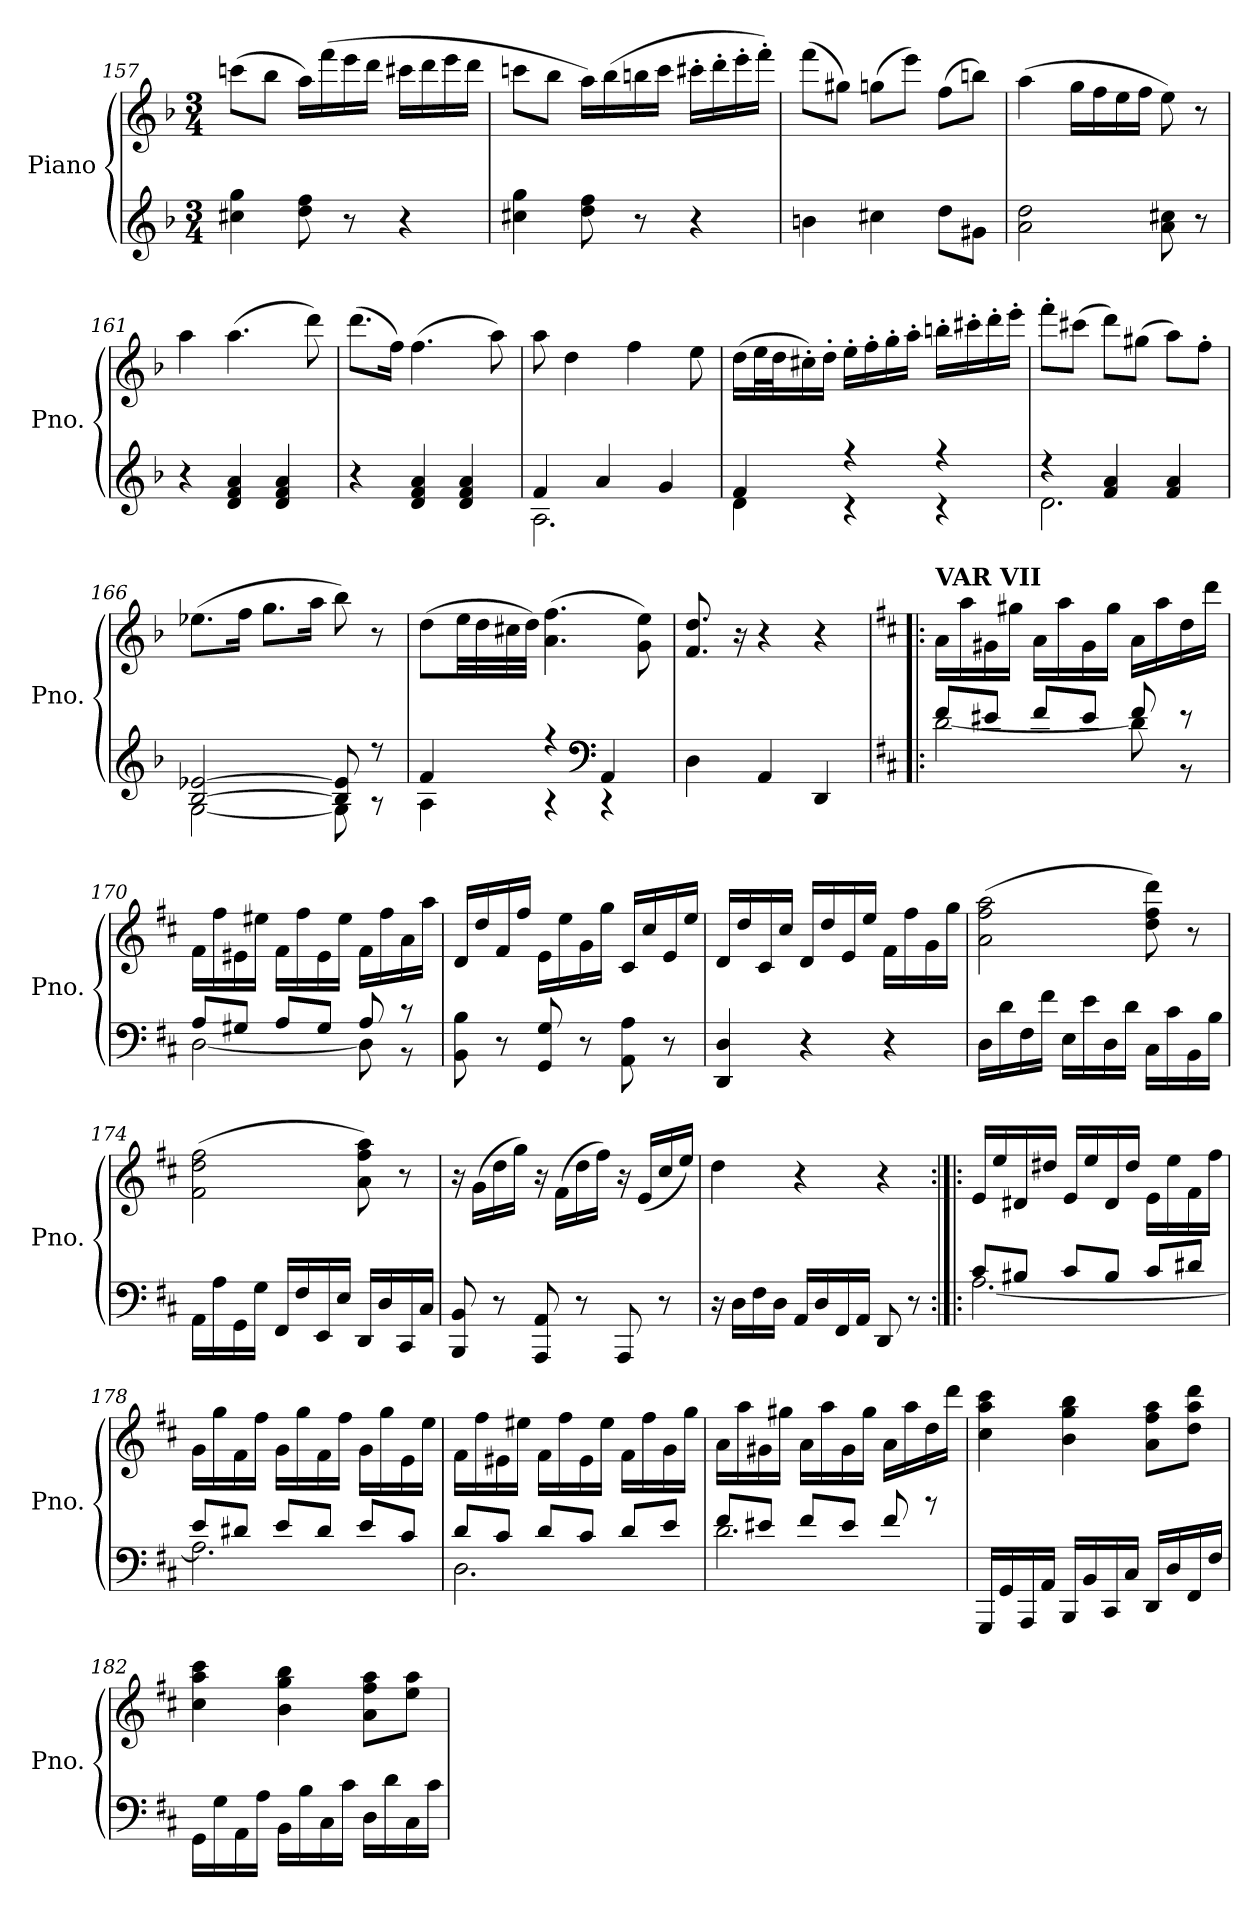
**kern	**kern
*part1	*part1
*staff2	*staff1
*I"Piano	*
*I'Pno.	*
*clefG2	*clefG2
*k[b-]	*k[b-]
*d:	*d:
*M3/4	*M3/4
=157	=157
4cc#X\ 4gg\	(>8cccn\L
.	8bb-\J
8dd\ 8ff\	16aa\LL)
.	(>16fff\
8r	16eee\
.	16ddd\JJ
4r	16ccc#X\LL
.	16ddd\
.	16eee\
.	16ddd\JJ
=158	=158
4cc#X\ 4gg\	8cccn\L
.	8bb-\J
8dd\ 8ff\	16aa\LL)
.	(>16bb-\
8r	16bbn\
.	16ccc\JJ
4r	16ccc#X'\LL
.	16ddd'\
.	16eee'\
.	16fff'\JJ)
=159	=159
4bn\	(>8fff\L
.	8gg#X\J)
4cc#X\	(>8ggn\L
.	8eee\J)
8dd\L	(>8ff\L
8g#X\J	8bbn\J)
!!LO:LB:g=z
=160	=160
2a\ 2dd\	(>4aa\
.	16gg\LL
.	16ff\
.	16ee\
.	16ff\JJ
8a\ 8cc#X\	8ee\)
8r	8r
=161	=161
4r	4aa\
4d/ 4f/ 4a/	(>4.aa\
4d/ 4f/ 4a/	.
.	8ddd\)
=162	=162
4r	(>8.ddd\L
.	16ff\Jk)
4d/ 4f/ 4a/	(>4.ff\
4d/ 4f/ 4a/	.
.	8aa\)
=163	=163
*^	*
4f/	2.A\	8aa\
.	.	4dd\
4a/	.	.
.	.	4ff\
4g/	.	.
.	.	8ee\
=164	=164	=164
4f/	4d\	(>16dd\LL
.	.	32ee\L
.	.	32dd\J
.	.	16cc#X'\)
.	.	16dd'\JJ
4r	4r	16ee'\LL
.	.	16ff'\
.	.	16gg'\
.	.	16aa'\JJ
4r	4r	16bbn'\LL
.	.	16ccc#X'\
.	.	16ddd'\
.	.	16eee'\JJ
!!LO:LB:g=z
=165	=165	=165
4r	2.d\	8fff'\L
.	.	(>8ccc#X\J
4f/ 4a/	.	8ddd\L)
.	.	(>8gg#X\J
4f/ 4a/	.	8aa\L)
.	.	8ff'\J
=166	=166	=166
[2B-/ [2e-X/	[2G\	(>8.ee-X\L
.	.	16ff\Jk
.	.	8.gg\L
.	.	16aa\Jk
8B-/] 8e-/]	8G\]	8bb-\)
8r	8r	8r
=167	=167	=167
4f/	4A\	(>8dd\L
.	.	32ee\LL
.	.	32dd\
.	.	32cc#X\
.	.	32dd\JJJ)
4r	4r	(>4.a\ 4.ff\
*clefF4	*	*
4AA/	4r	.
.	.	8g\ 8ee\)
*v	*v	*
=168	=168
4D\	8.f/ 8.dd/
.	16r
4AA/	4r
4DD/	4r
!!LO:LB:g=z
=169!|:	=169!|:
*k[f#c#]	*k[f#c#]
*D:	*D:
*^	*
!	!	!LO:TX:a:B:t=VAR VII
8f#/L	[2d\	16a\LL
.	.	16aa\
8e#X/J	.	16g#X\
.	.	16gg#X\JJ
8f#/L	.	16a\LL
.	.	16aa\
8e#/J	.	16g#\
.	.	16gg#\JJ
8f#/	8d\]	16a\LL
.	.	16aa\
8r	8r	16dd\
.	.	16ddd\JJ
=170	=170	=170
8A/L	[2D\	16f#\LL
.	.	16ff#\
8G#X/J	.	16e#X\
.	.	16ee#X\JJ
8A/L	.	16f#\LL
.	.	16ff#\
8G#/J	.	16e#\
.	.	16ee#\JJ
8A/	8D\]	16f#\LL
.	.	16ff#\
8r	8r	16a\
.	.	16aa\JJ
*v	*v	*
=171	=171
8BB\ 8B\	16d/LL
.	16dd/
8r	16f#/
.	16ff#/JJ
8GG/ 8G/	16e\LL
.	16ee\
8r	16g\
.	16gg\JJ
8AA\ 8A\	16c#/LL
.	16cc#/
8r	16e/
.	16ee/JJ
!!LO:LB:g=z
=172	=172
4DD/ 4D/	16d/LL
.	16dd/
.	16c#/
.	16cc#/JJ
4r	16d/LL
.	16dd/
.	16e/
.	16ee/JJ
4r	16f#\LL
.	16ff#\
.	16g\
.	16gg\JJ
=173	=173
16D\LL	(>2a\ 2ff#\ 2aa\
16d\	.
16F#\	.
16f#\JJ	.
16E\LL	.
16e\	.
16D\	.
16d\JJ	.
16C#\LL	8dd\ 8ff#\ 8ddd\)
16c#\	.
16BB\	8r
16B\JJ	.
=174	=174
16AA\LL	(>2f#\ 2dd\ 2ff#\
16A\	.
16GG\	.
16G\JJ	.
16FF#/LL	.
16F#/	.
16EE/	.
16E/JJ	.
16DD/LL	8a\ 8ff#\ 8aa\)
16D/	.
16CC#/	8r
16C#/JJ	.
=175	=175
8BBB/ 8BB/	16r
.	(>16g\LL
8r	16dd\
.	16gg\JJ)
8AAA/ 8AA/	16r
.	(>16f#\LL
8r	16dd\
.	16ff#\JJ)
8AAA/	16r
.	(<16e/LL
8r	16cc#/
.	16ee/JJ)
!!LO:PB:g=z
=176	=176
16r	4dd\
16D\LL	.
16F#\	.
16D\JJ	.
16AA/LL	4r
16D/	.
16FF#/	.
16AA/JJ	.
8DD/	4r
8r	.
=177:|!|:	=177:|!|:
*^	*
8c#/L	[2.A\	16e/LL
.	.	16ee/
8B#X/J	.	16d#X/
.	.	16dd#X/JJ
8c#/L	.	16e/LL
.	.	16ee/
8B#/J	.	16d#/
.	.	16dd#/JJ
8c#/L	.	16e\LL
.	.	16ee\
8d#X/J	.	16f#\
.	.	16ff#\JJ
=178	=178	=178
8e/L	2.A\]	16g\LL
.	.	16gg\
8d#X/J	.	16f#\
.	.	16ff#\JJ
8e/L	.	16g\LL
.	.	16gg\
8d#/J	.	16f#\
.	.	16ff#\JJ
8e/L	.	16g\LL
.	.	16gg\
8c#/J	.	16e\
.	.	16ee\JJ
!!LO:LB:g=z
=179	=179	=179
8d/L	2.D\	16f#\LL
.	.	16ff#\
8c#/J	.	16e#X\
.	.	16ee#X\JJ
8d/L	.	16f#\LL
.	.	16ff#\
8c#/J	.	16e#\
.	.	16ee#\JJ
8d/L	.	16f#\LL
.	.	16ff#\
8e/J	.	16g\
.	.	16gg\JJ
=180	=180	=180
8f#/L	2.d\	16a\LL
.	.	16aa\
8e#X/J	.	16g#X\
.	.	16gg#X\JJ
8f#/L	.	16a\LL
.	.	16aa\
8e#/J	.	16g#\
.	.	16gg#\JJ
8f#/	.	16a\LL
.	.	16aa\
8r	.	16dd\
.	.	16ddd\JJ
*v	*v	*
=181	=181
16GGG/LL	4cc#\ 4aa\ 4ccc#\
16GG/	.
16AAA/	.
16AA/JJ	.
16BBB/LL	4b\ 4gg\ 4bb\
16BB/	.
16CC#/	.
16C#/JJ	.
16DD/LL	8a\ 8ff#\ 8aa\L
16D/	.
16FF#/	8dd\ 8aa\ 8ddd\J
16F#/JJ	.
!!LO:LB:g=z
=182	=182
16GG\LL	4cc#\ 4aa\ 4ccc#\
16G\	.
16AA\	.
16A\JJ	.
16BB\LL	4b\ 4gg\ 4bb\
16B\	.
16C#\	.
16c#\JJ	.
16D\LL	8a\ 8ff#\ 8aa\L
16d\	.
16C#\	8ee\ 8aa\J
16c#\JJ	.
=	=
*-	*-
